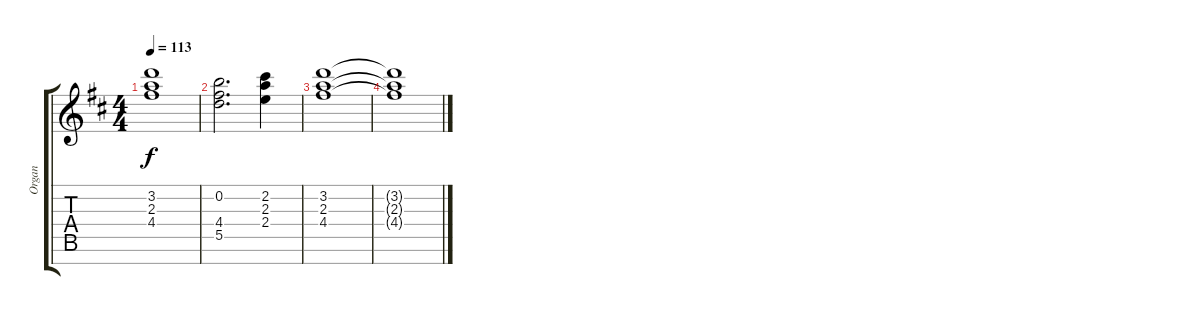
\track ("Organ" "Organ") {instrument rockorgan}
\staff {score tabs}
\tuning (E6 B5 G5 D5 A4 E4 B3) {hide}
\ts (4 4)
\tempo 113
\clef g2
\ks d
(3.2 2.3 4.4).1{dy f} |
(0.2 4.4 5.5).2{d} (2.2 2.3 2.4).4 |
(3.2 2.3 4.4).1 |
(3.2{t} 2.3{t} 4.4{t}).1
